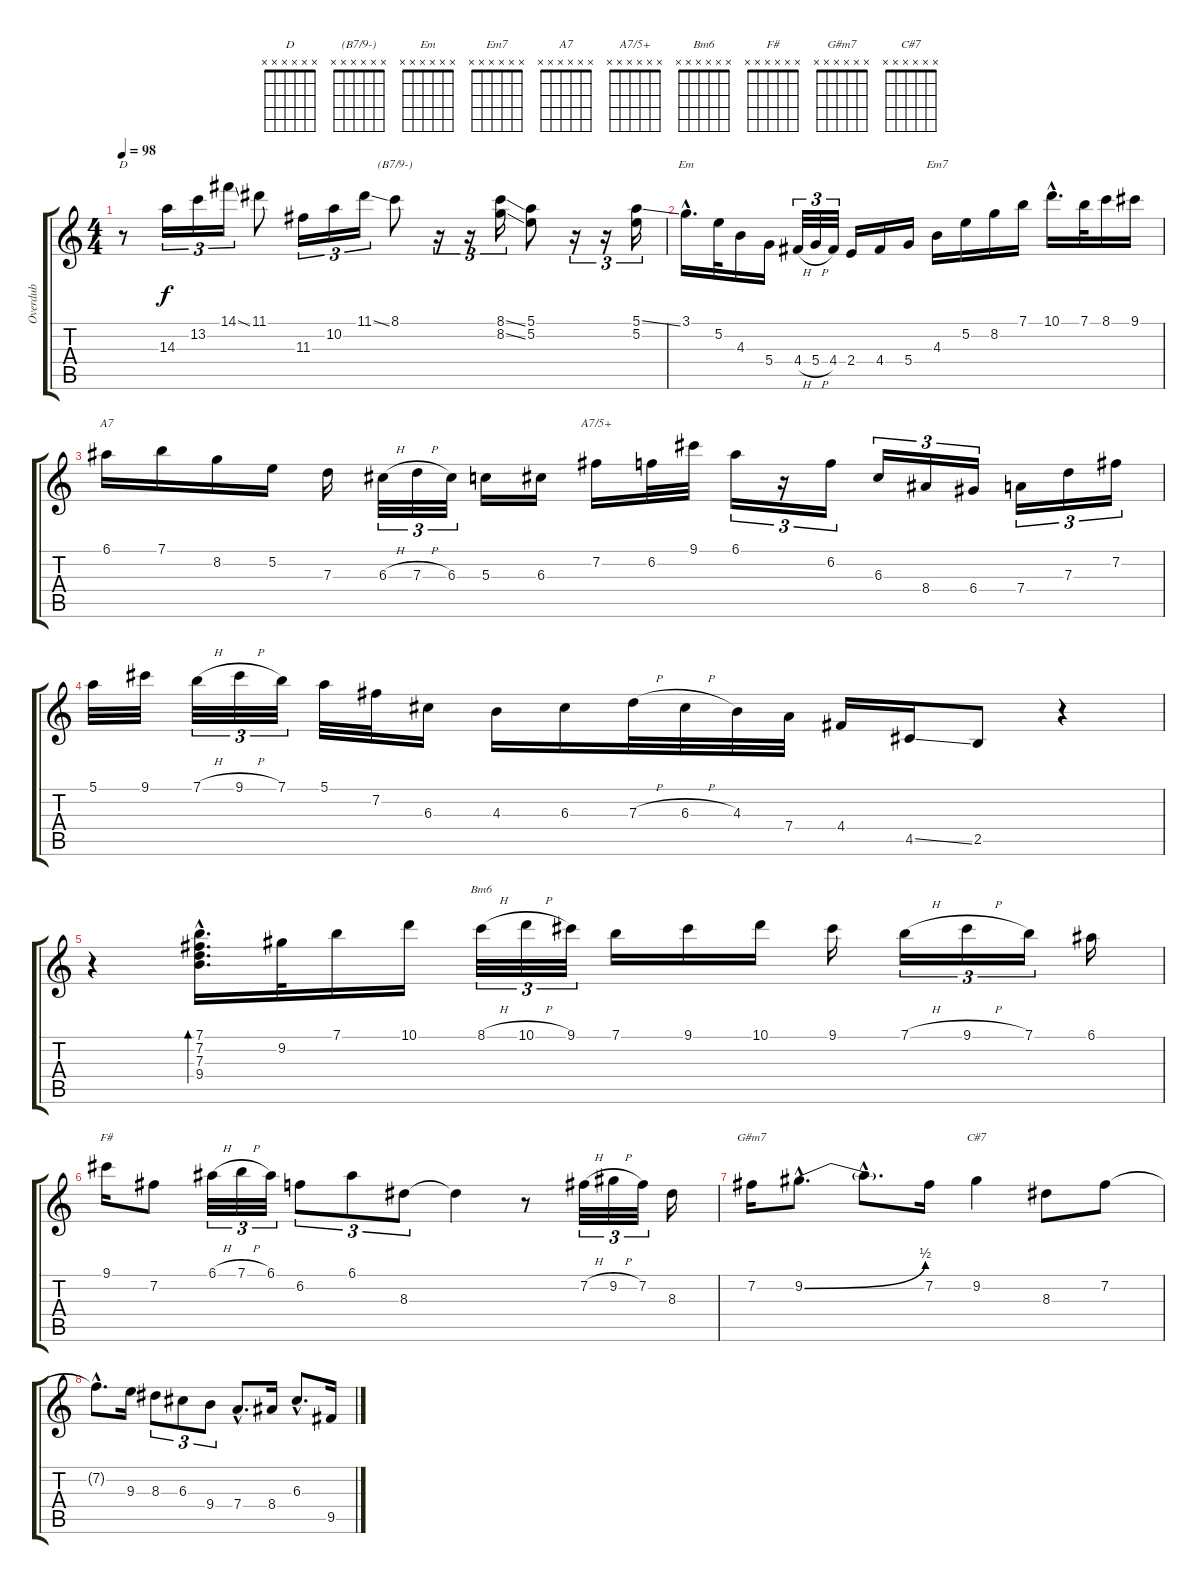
\track ("Overdub" "Overdub") {instrument electricbasspick}
\staff {score tabs}
\tuning (E4 B3 G3 D3 A2 E2) {hide}
\chord ("D" x x x x x x) {firstfret 0}
\chord ("(B7/9-)" x x x x x x) {firstfret 0}
\chord ("Em" x x x x x x) {firstfret 0}
\chord ("Em7" x x x x x x) {firstfret 0}
\chord ("A7" x x x x x x) {firstfret 0}
\chord ("A7/5+" x x x x x x) {firstfret 0}
\chord ("Bm6" x x x x x x) {firstfret 0}
\chord ("F#" x x x x x x) {firstfret 0}
\chord ("G#m7" x x x x x x) {firstfret 0}
\chord ("C#7" x x x x x x) {firstfret 0}
\ts (4 4)
\tempo 98
\clef g2
\ks c
r.8{ch "D" dy f} 14.3.16{tu (3 2)} 13.2.16{tu (3 2)} 14.1{ss}.16{tu (3 2)} 11.1.8 11.3.16{tu (3 2)} 10.2.16{tu (3 2)} 11.1{ss}.16{tu (3 2)} 8.1.8{ch "(B7/9-)"} r.16{tu (3 2)} r.16{tu (3 2)} (8.1{ss} 8.2{ss}).16{tu (3 2)} (5.1 5.2).8 r.16{tu (3 2)} r.16{tu (3 2)} (5.1{ss} 5.2).16{tu (3 2)} |
3.1{hac}.16{d ch "Em"} 5.2.32 4.3.16 5.4.16 4.4{h}.32{tu (3 2)} 5.4{h}.32{tu (3 2)} 4.4.32{tu (3 2)} 2.4.16 4.4.16 5.4.16 4.3.16{ch "Em7"} 5.2.16 8.2.16 7.1.16 10.1{hac}.16{d} 7.1.32 8.1.16 9.1.16 |
6.1.16{ch "A7"} 7.1.16 8.2.16 5.2.16 7.3.16 6.3{h}.32{tu (3 2)} 7.3{h}.32{tu (3 2)} 6.3.32{tu (3 2)} 5.3.16 6.3.16 7.2.16{ch "A7/5+"} 6.2.32 9.1.32 6.1.16{tu (3 2)} r.16{tu (3 2)} 6.2.16{tu (3 2)} 6.3.16{tu (3 2)} 8.4.16{tu (3 2)} 6.4.16{tu (3 2)} 7.4.16{tu (3 2)} 7.3.16{tu (3 2)} 7.2.16{tu (3 2)} |
5.1.32 9.1.32 7.1{h}.32{tu (3 2)} 9.1{h}.32{tu (3 2)} 7.1.32{tu (3 2)} 5.1.32 7.2.32 6.3.16 4.3.16 6.3.16 7.3{h}.32 6.3{h}.32 4.3.32 7.4.32 4.4.16 4.5{ss}.16 2.5.8 r.4 |
r.4 (7.1{hac} 7.2{hac} 7.3{hac} 9.4{hac}).16{d bd 60} 9.2.32 7.1.16 10.1.16 8.1{h}.32{tu (3 2) ch "Bm6"} 10.1{h}.32{tu (3 2)} 9.1.32{tu (3 2)} 7.1.16 9.1.16 10.1.16 9.1.16 7.1{h}.16{tu (3 2)} 9.1{h}.16{tu (3 2)} 7.1.16{tu (3 2)} 6.1.16 |
9.1.16{ch "F#"} 7.2.8 6.1{h}.32{tu (3 2)} 7.1{h}.32{tu (3 2)} 6.1.32{tu (3 2)} 6.2.8{tu (3 2)} 6.1.8{tu (3 2)} 8.3.8{tu (3 2)} 8.3{t}.4 r.8 7.2{h}.32{tu (3 2)} 9.2{h}.32{tu (3 2)} 7.2.32{tu (3 2)} 8.3.16 |
7.2.16{ch "G#m7"} 9.2{be (bend 0 0 60 2) hac}.8{d} 9.2{hac t}.8{d} 7.2.16 9.2.4{ch "C#7"} 8.3.8 7.2.8 |
7.2{hac t}.8{d} 9.3.16 8.3.8{tu (3 2)} 6.3.8{tu (3 2)} 9.4.8{tu (3 2)} 7.4{hac}.8{d} 8.4.16 6.3{hac}.8{d} 9.5.16
